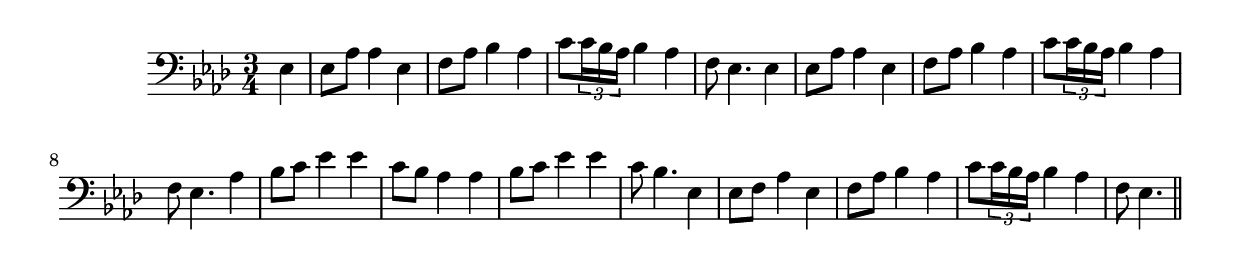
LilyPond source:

\version "2.19.49"
%{\header {
  title = "The Hallowed Spot (Missouri)"
  composer = "anonymous"
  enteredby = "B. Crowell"
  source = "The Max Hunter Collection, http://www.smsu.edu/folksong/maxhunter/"
}%}
\score{{\key as \major
\time 3/4
%{\tempo 4=70
%}\clef bass
\relative es {
  \partial 4
  es4 | es8 as as4 es | f8 as bes4 as |  c8 \tuplet 3/2 {c16 bes as} bes4 as | f8 es4. es4 
      | es8 as as4 es | f8 as bes4 as |  c8 \tuplet 3/2 {c16 bes as} bes4 as | f8 es4. as4 
      | bes8 c es4 es | c8 bes as4 as | bes8 c es4 es | c8 bes4. es,4 | es8 f as4 es | f8 as bes4 as
      | c8 \tuplet 3/2 {c16 bes as} bes4 as | f8 es4.
  \bar "||"
}

}}